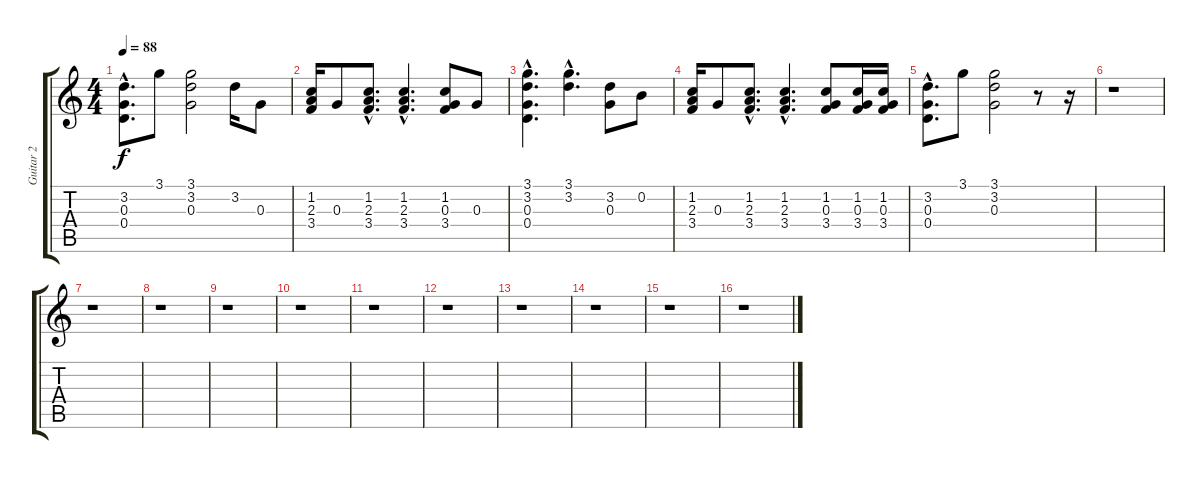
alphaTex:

\track ("Guitar 2" "Guitar 2") {instrument electricguitarclean}
\staff {score tabs}
\tuning (E4 B3 G3 D3 A2 E2) {hide}
\ts (4 4)
\tempo 88
\clef g2
\ks c
(3.2{hac} 0.3{hac} 0.4{hac}).8{d dy f} 3.1.8 (3.1 3.2 0.3).2 3.2.16 0.3.8 |
(1.2 2.3 3.4).16 0.3.8 (1.2{hac} 2.3{hac} 3.4{hac}).8{d} (1.2{hac} 2.3{hac} 3.4{hac}).4{d} (1.2 0.3 3.4).8 0.3.8 |
(3.1{hac} 3.2{hac} 0.3{hac} 0.4{hac}).4{d} (3.1{hac} 3.2{hac}).4{d} (3.2 0.3).8 0.2.8 |
(1.2 2.3 3.4).16 0.3.8 (1.2{hac} 2.3{hac} 3.4{hac}).8{d} (1.2{hac} 2.3{hac} 3.4{hac}).4{d} (1.2 0.3 3.4).8 (1.2 0.3 3.4).16 (1.2 0.3 3.4).16 |
(3.2{hac} 0.3{hac} 0.4{hac}).8{d} 3.1.8 (3.1 3.2 0.3).2 r.8 r.16 |
r.1 |
r.1 |
r.1 |
r.1 |
r.1 |
r.1 |
r.1 |
r.1 |
r.1 |
r.1 |
r.1
